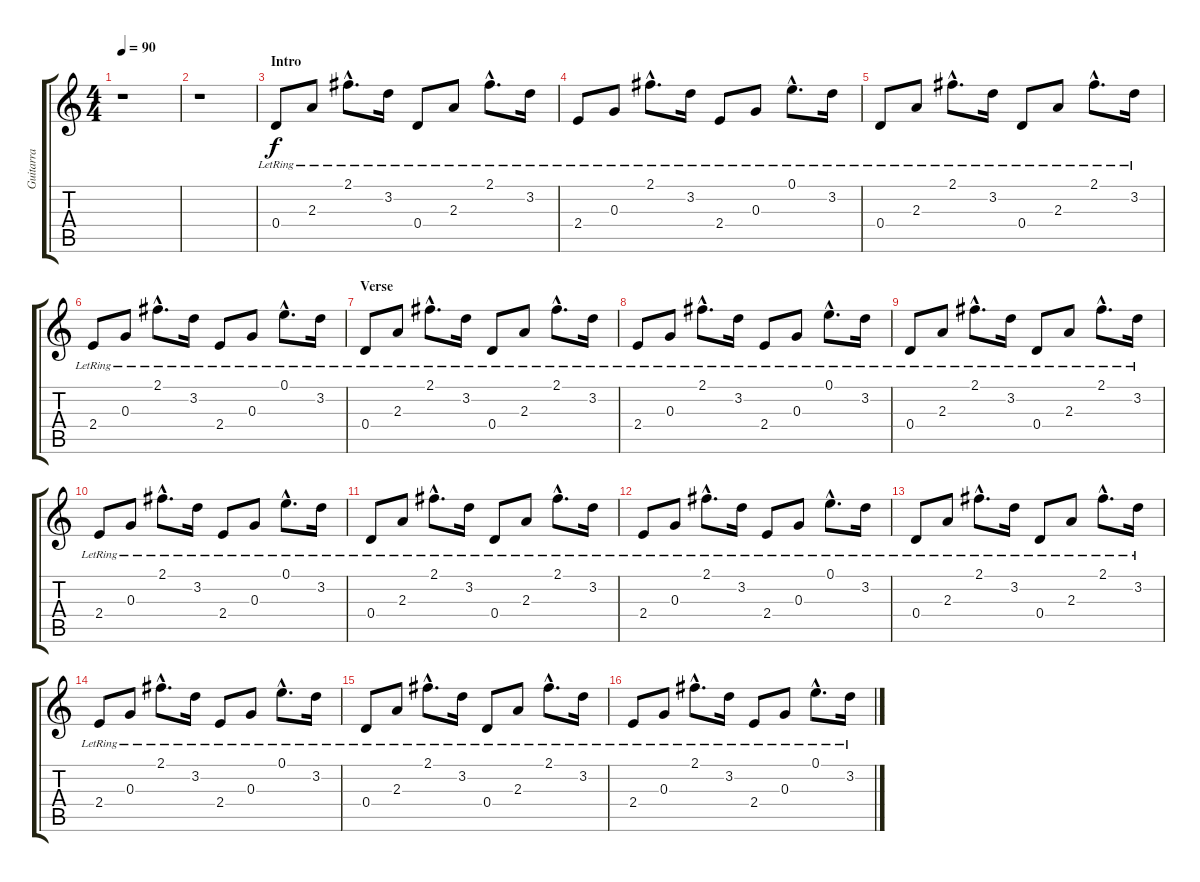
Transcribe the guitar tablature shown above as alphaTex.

\track ("Guitarra" "Guitarra") {instrument acousticguitarnylon}
\staff {score tabs}
\tuning (E4 B3 G3 D3 A2 D2) {hide}
\ts (4 4)
\tempo 90
\clef g2
\ks c
r.1{dy f instrument acousticguitarnylon} |
r.1 |
\section ("" "Intro")
0.4{lr}.8 2.3{lr}.8 2.1{hac lr}.8{d} 3.2{lr}.16 0.4{lr}.8 2.3{lr}.8 2.1{hac lr}.8{d} 3.2{lr}.16 |
2.4{lr}.8 0.3{lr}.8 2.1{hac lr}.8{d} 3.2{lr}.16 2.4{lr}.8 0.3{lr}.8 0.1{hac lr}.8{d} 3.2{lr}.16 |
0.4{lr}.8 2.3{lr}.8 2.1{hac lr}.8{d} 3.2{lr}.16 0.4{lr}.8 2.3{lr}.8 2.1{hac lr}.8{d} 3.2{lr}.16 |
2.4{lr}.8 0.3{lr}.8 2.1{hac lr}.8{d} 3.2{lr}.16 2.4{lr}.8 0.3{lr}.8 0.1{hac lr}.8{d} 3.2{lr}.16 |
\section ("" "Verse")
0.4{lr}.8 2.3{lr}.8 2.1{hac lr}.8{d} 3.2{lr}.16 0.4{lr}.8 2.3{lr}.8 2.1{hac lr}.8{d} 3.2{lr}.16 |
2.4{lr}.8 0.3{lr}.8 2.1{hac lr}.8{d} 3.2{lr}.16 2.4{lr}.8 0.3{lr}.8 0.1{hac lr}.8{d} 3.2{lr}.16 |
0.4{lr}.8 2.3{lr}.8 2.1{hac lr}.8{d} 3.2{lr}.16 0.4{lr}.8 2.3{lr}.8 2.1{hac lr}.8{d} 3.2{lr}.16 |
2.4{lr}.8 0.3{lr}.8 2.1{hac lr}.8{d} 3.2{lr}.16 2.4{lr}.8 0.3{lr}.8 0.1{hac lr}.8{d} 3.2{lr}.16 |
0.4{lr}.8 2.3{lr}.8 2.1{hac lr}.8{d} 3.2{lr}.16 0.4{lr}.8 2.3{lr}.8 2.1{hac lr}.8{d} 3.2{lr}.16 |
2.4{lr}.8 0.3{lr}.8 2.1{hac lr}.8{d} 3.2{lr}.16 2.4{lr}.8 0.3{lr}.8 0.1{hac lr}.8{d} 3.2{lr}.16 |
0.4{lr}.8 2.3{lr}.8 2.1{hac lr}.8{d} 3.2{lr}.16 0.4{lr}.8 2.3{lr}.8 2.1{hac lr}.8{d} 3.2{lr}.16 |
2.4{lr}.8 0.3{lr}.8 2.1{hac lr}.8{d} 3.2{lr}.16 2.4{lr}.8 0.3{lr}.8 0.1{hac lr}.8{d} 3.2{lr}.16 |
0.4{lr}.8 2.3{lr}.8 2.1{hac lr}.8{d} 3.2{lr}.16 0.4{lr}.8 2.3{lr}.8 2.1{hac lr}.8{d} 3.2{lr}.16 |
2.4{lr}.8 0.3{lr}.8 2.1{hac lr}.8{d} 3.2{lr}.16 2.4{lr}.8 0.3{lr}.8 0.1{hac lr}.8{d} 3.2{lr}.16
